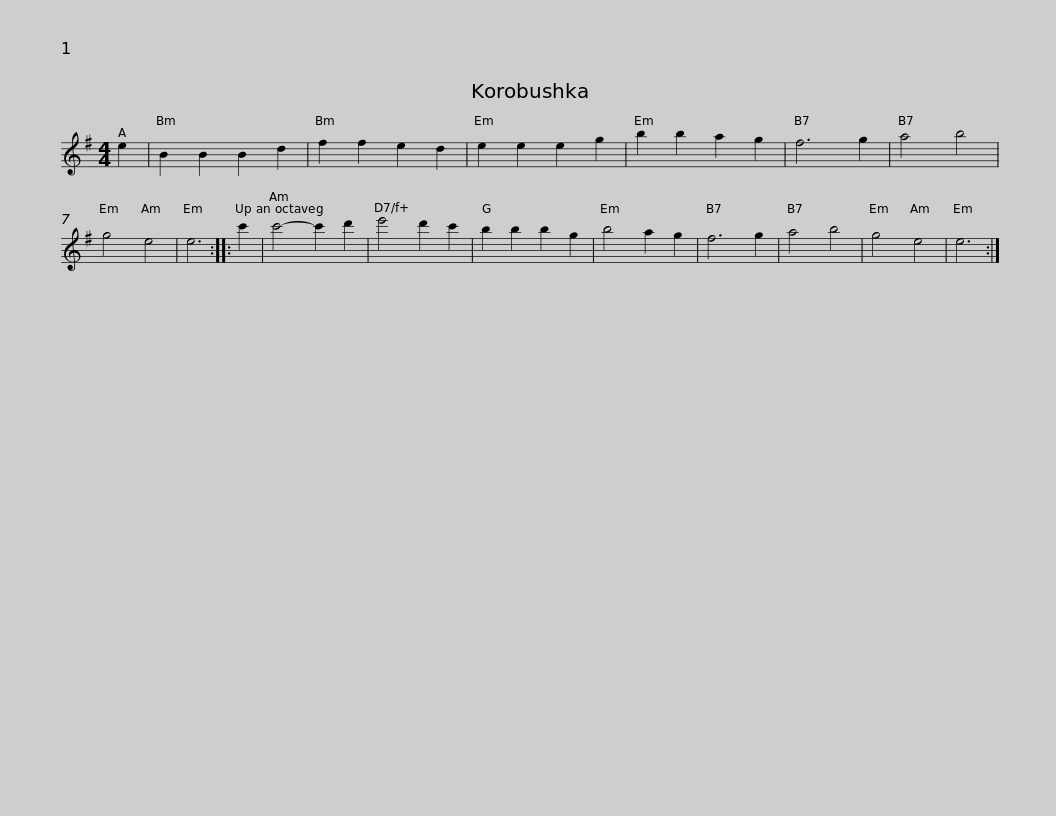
X:1
L:1/8
M:4/4
I:linebreak $
K:Emin
V:1 treble
V:1
 e2 | B2 B2 B2 d2 | f2 f2 e2 d2 | e2 e2 e2 g2 | b2 b2 a2 g2 | %5
 f6 g2 | a4 b4 | g4 e4 | e6 :: c'2 | %10
 c'4- c'2 d'2 |$ e'4 d'2 c'2 | b2 b2 b2 g2 | b4 a2 g2 | f6 g2 | %15
 a4 b4 | g4 e4 | e6 :| %18
